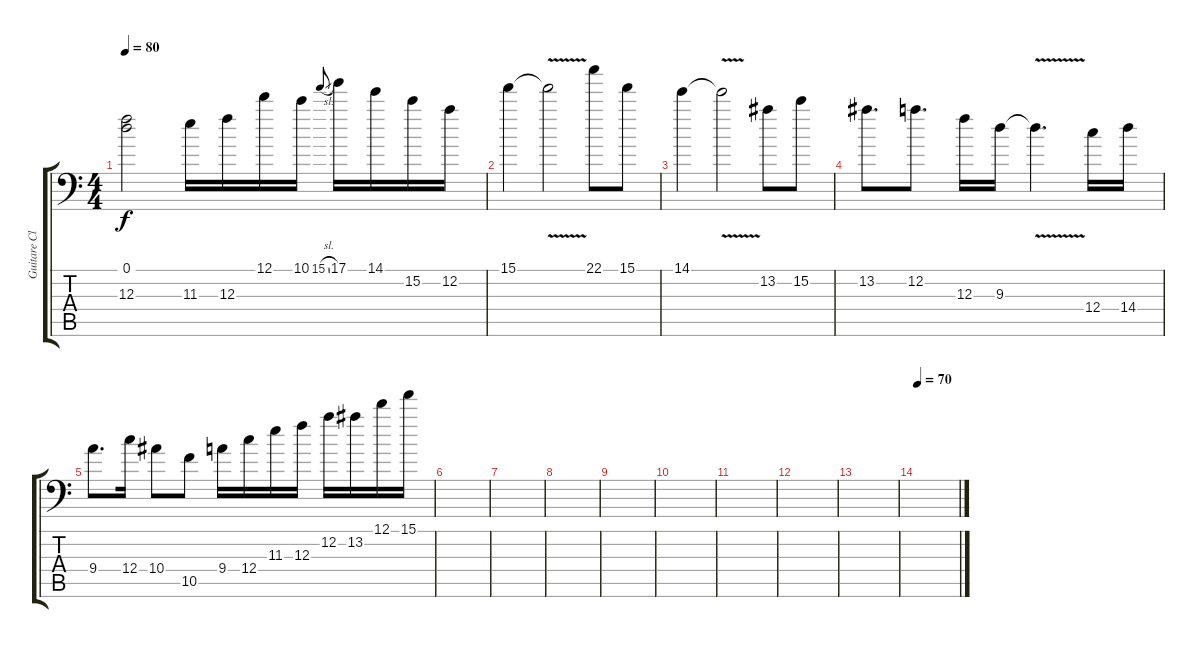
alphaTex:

\track ("Guitare Clean 3" "Guitare Cl") {instrument electricguitarjazz}
\staff {score tabs}
\tuning (D4 A3 F3 C3 G2 Bb1) {hide}
\ts (4 4)
\tempo 80
\clef f4
\ks c
(0.1{t} 12.3{t}).2{dy f} 11.3.16 12.3.16 12.1.16 10.1.16 15.1{sl}.8{gr onbeat} 17.1.16 14.1.16 15.2.16 12.2.16 |
15.1.4 15.1{v t}.2 22.1.8 15.1.8 |
14.1.4 14.1{v t}.2 13.2.8 15.2.8 |
13.2.8{d} 12.2.8{d} 12.3.16 9.3.16 9.3{v t}.4{d} 12.4.16 14.4.16 |
9.4.8{d} 12.4.16 10.4.8 10.5.8 9.4.16 12.4.16 11.3.16 12.3.16 12.2.16 13.2.16 12.1.16 15.1.16 |
|
|
|
|
|
|
|
|
\tempo 70
